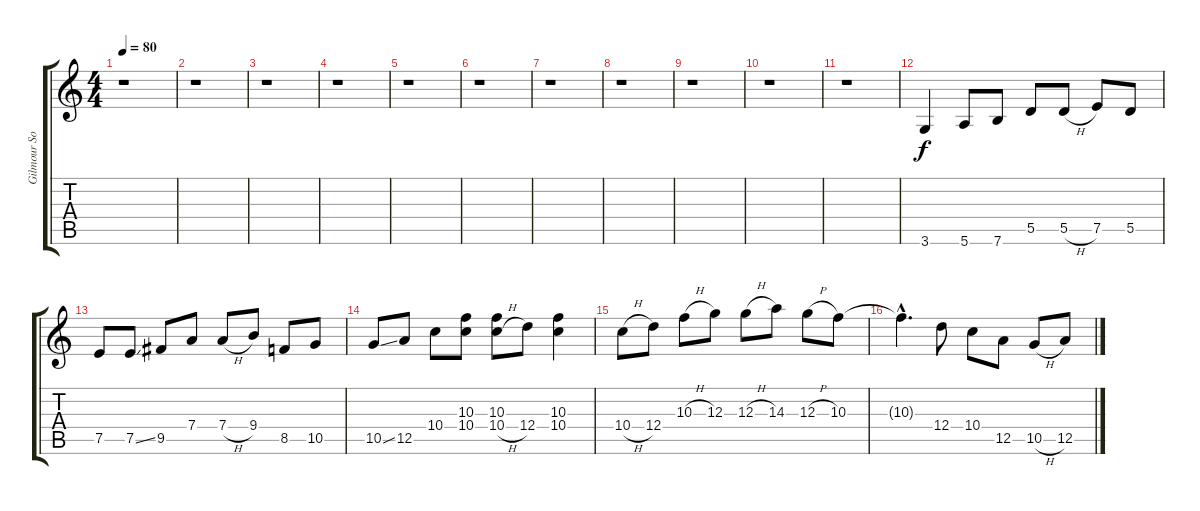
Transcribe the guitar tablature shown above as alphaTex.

\track ("Gilmour Solo" "Gilmour So") {instrument distortionguitar}
\staff {score tabs}
\tuning (E4 B3 G3 D3 A2 E2) {hide}
\ts (4 4)
\tempo 80
\clef g2
\ks c
r.1{dy f} |
r.1 |
r.1 |
r.1 |
r.1 |
r.1 |
r.1 |
r.1 |
r.1 |
r.1 |
r.1 |
3.6.4 5.6.8 7.6.8 5.5.8 5.5{h}.8 7.5.8 5.5.8 |
7.5.8 7.5{ss}.8 9.5.8 7.4.8 7.4{h}.8 9.4.8 8.5.8 10.5.8 |
10.5{ss}.8 12.5.8 10.4.8 (10.3 10.4).8 (10.3 10.4{h}).8 12.4.8 (10.3 10.4).4 |
10.4{h}.8 12.4.8 10.3{h}.8 12.3.8 12.3{h}.8 14.3.8 12.3{h}.8 10.3.8 |
10.3{hac t}.4{d} 12.4.8 10.4.8 12.5.8 10.5{h}.8 12.5.8
